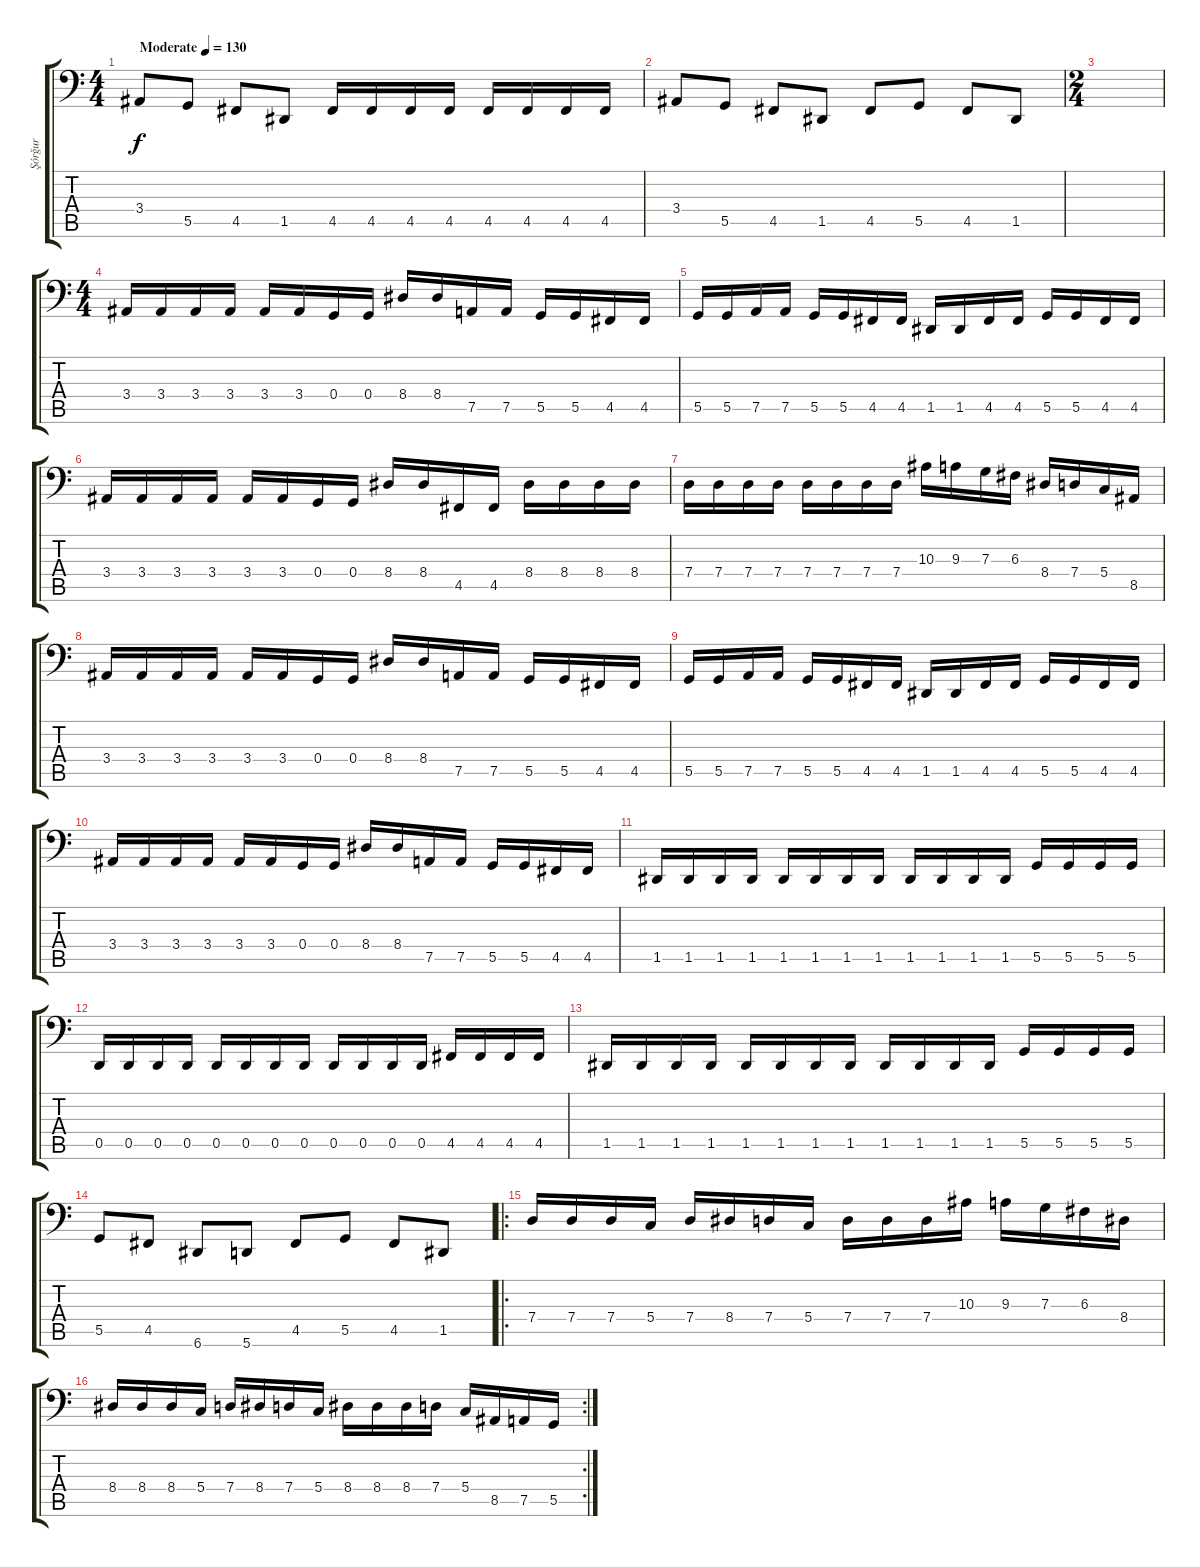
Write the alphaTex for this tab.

\track ("Şórğur" "Şórğur") {instrument distortionguitar}
\staff {score tabs}
\tuning (A2 F2 C2 G1 D1 A0) {hide}
\ts (4 4)
\tempo (130 "Moderate")
\clef f4
\ks c
3.4.8{dy f instrument distortionguitar} 5.5.8 4.5.8 1.5.8 4.5.16 4.5.16 4.5.16 4.5.16 4.5.16 4.5.16 4.5.16 4.5.16 |
3.4.8 5.5.8 4.5.8 1.5.8 4.5.8 5.5.8 4.5.8 1.5.8 |
\ts (2 4)
|
\ts (4 4)
3.4.16 3.4.16 3.4.16 3.4.16 3.4.16 3.4.16 0.4.16 0.4.16 8.4.16 8.4.16 7.5.16 7.5.16 5.5.16 5.5.16 4.5.16 4.5.16 |
5.5.16 5.5.16 7.5.16 7.5.16 5.5.16 5.5.16 4.5.16 4.5.16 1.5.16 1.5.16 4.5.16 4.5.16 5.5.16 5.5.16 4.5.16 4.5.16 |
3.4.16 3.4.16 3.4.16 3.4.16 3.4.16 3.4.16 0.4.16 0.4.16 8.4.16 8.4.16 4.5.16 4.5.16 8.4.16 8.4.16 8.4.16 8.4.16 |
7.4.16 7.4.16 7.4.16 7.4.16 7.4.16 7.4.16 7.4.16 7.4.16 10.3.16 9.3.16 7.3.16 6.3.16 8.4.16 7.4.16 5.4.16 8.5.16 |
3.4.16 3.4.16 3.4.16 3.4.16 3.4.16 3.4.16 0.4.16 0.4.16 8.4.16 8.4.16 7.5.16 7.5.16 5.5.16 5.5.16 4.5.16 4.5.16 |
5.5.16 5.5.16 7.5.16 7.5.16 5.5.16 5.5.16 4.5.16 4.5.16 1.5.16 1.5.16 4.5.16 4.5.16 5.5.16 5.5.16 4.5.16 4.5.16 |
3.4.16 3.4.16 3.4.16 3.4.16 3.4.16 3.4.16 0.4.16 0.4.16 8.4.16 8.4.16 7.5.16 7.5.16 5.5.16 5.5.16 4.5.16 4.5.16 |
1.5.16 1.5.16 1.5.16 1.5.16 1.5.16 1.5.16 1.5.16 1.5.16 1.5.16 1.5.16 1.5.16 1.5.16 5.5.16 5.5.16 5.5.16 5.5.16 |
0.5.16 0.5.16 0.5.16 0.5.16 0.5.16 0.5.16 0.5.16 0.5.16 0.5.16 0.5.16 0.5.16 0.5.16 4.5.16 4.5.16 4.5.16 4.5.16 |
1.5.16 1.5.16 1.5.16 1.5.16 1.5.16 1.5.16 1.5.16 1.5.16 1.5.16 1.5.16 1.5.16 1.5.16 5.5.16 5.5.16 5.5.16 5.5.16 |
5.5.8 4.5.8 6.6.8 5.6.8 4.5.8 5.5.8 4.5.8 1.5.8 |
\ro
7.4.16 7.4.16 7.4.16 5.4.16 7.4.16 8.4.16 7.4.16 5.4.16 7.4.16 7.4.16 7.4.16 10.3.16 9.3.16 7.3.16 6.3.16 8.4.16 |
\rc 2
8.4.16 8.4.16 8.4.16 5.4.16 7.4.16 8.4.16 7.4.16 5.4.16 8.4.16 8.4.16 8.4.16 7.4.16 5.4.16 8.5.16 7.5.16 5.5.16
